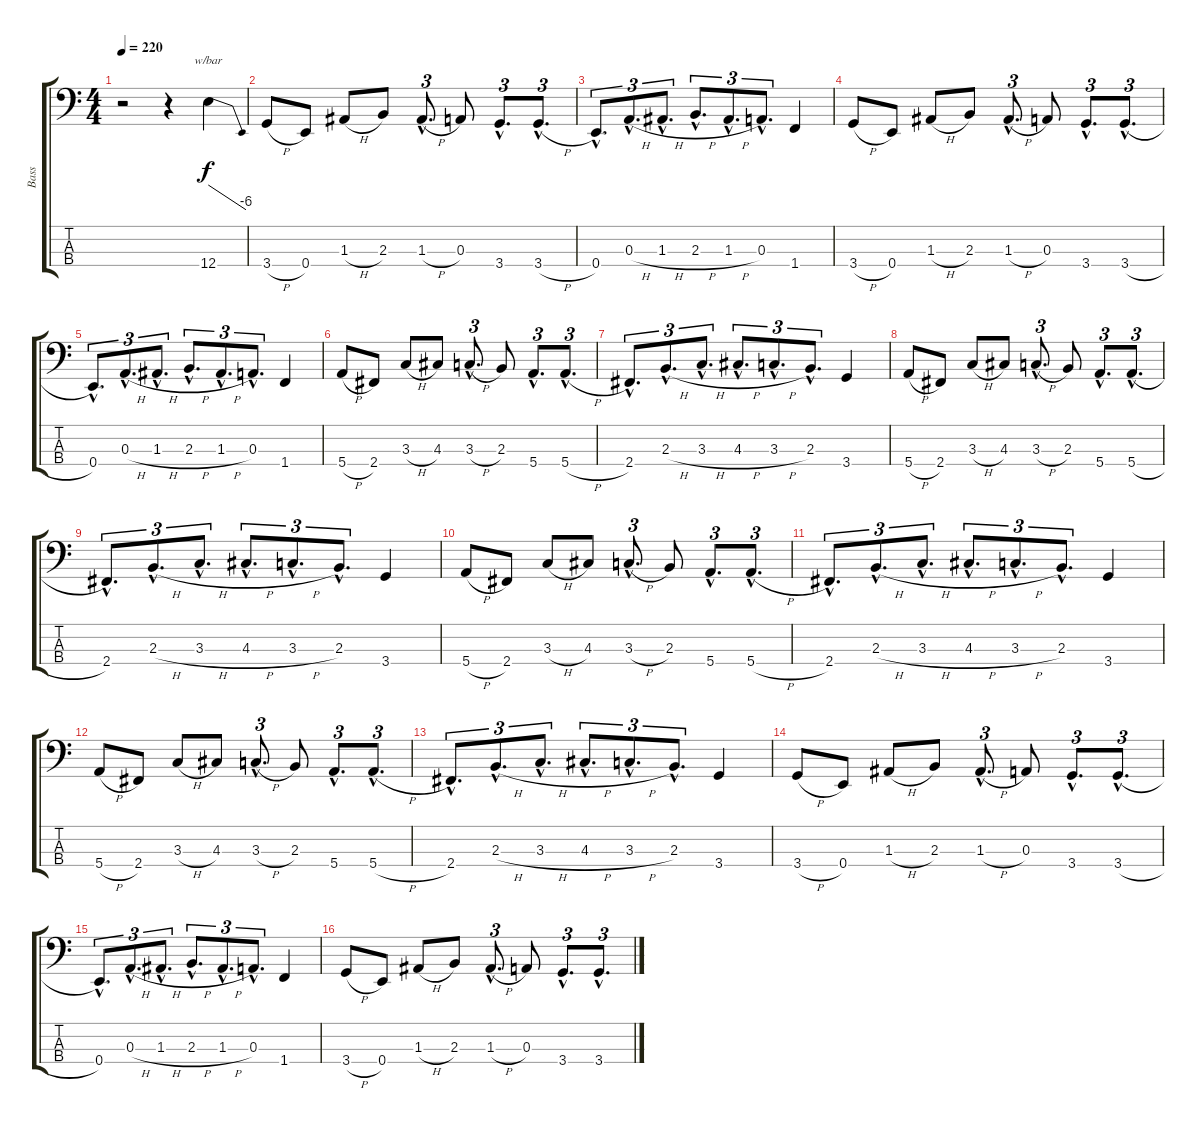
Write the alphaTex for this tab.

\track ("Bass" "Bass") {instrument electricbassfinger}
\staff {score tabs}
\tuning (G2 D2 A1 E1) {hide}
\ts (4 4)
\tempo 220
\clef f4
\ks c
r.2{dy f} r.4 12.4.4{tbe (dive default 0 0 60 -24)} |
3.4{h}.8 0.4.8 1.3{h}.8 2.3.8 1.3{h hac}.8{d tu (3 2)} 0.3.8 3.4{hac}.8{d tu (3 2)} 3.4{h hac}.8{d tu (3 2)} |
0.4{hac}.8{d tu (3 2)} 0.3{h hac}.8{d tu (3 2)} 1.3{h hac}.8{d tu (3 2)} 2.3{h hac}.8{d tu (3 2)} 1.3{h hac}.8{d tu (3 2)} 0.3{hac}.8{d tu (3 2)} 1.4.4 |
3.4{h}.8 0.4.8 1.3{h}.8 2.3.8 1.3{h hac}.8{d tu (3 2)} 0.3.8 3.4{hac}.8{d tu (3 2)} 3.4{h hac}.8{d tu (3 2)} |
0.4{hac}.8{d tu (3 2)} 0.3{h hac}.8{d tu (3 2)} 1.3{h hac}.8{d tu (3 2)} 2.3{h hac}.8{d tu (3 2)} 1.3{h hac}.8{d tu (3 2)} 0.3{hac}.8{d tu (3 2)} 1.4.4 |
5.4{h}.8 2.4.8 3.3{h}.8 4.3.8 3.3{h hac}.8{d tu (3 2)} 2.3.8 5.4{hac}.8{d tu (3 2)} 5.4{h hac}.8{d tu (3 2)} |
2.4{hac}.8{d tu (3 2)} 2.3{h hac}.8{d tu (3 2)} 3.3{h hac}.8{d tu (3 2)} 4.3{h hac}.8{d tu (3 2)} 3.3{h hac}.8{d tu (3 2)} 2.3{hac}.8{d tu (3 2)} 3.4.4 |
5.4{h}.8 2.4.8 3.3{h}.8 4.3.8 3.3{h hac}.8{d tu (3 2)} 2.3.8 5.4{hac}.8{d tu (3 2)} 5.4{h hac}.8{d tu (3 2)} |
2.4{hac}.8{d tu (3 2)} 2.3{h hac}.8{d tu (3 2)} 3.3{h hac}.8{d tu (3 2)} 4.3{h hac}.8{d tu (3 2)} 3.3{h hac}.8{d tu (3 2)} 2.3{hac}.8{d tu (3 2)} 3.4.4 |
5.4{h}.8 2.4.8 3.3{h}.8 4.3.8 3.3{h hac}.8{d tu (3 2)} 2.3.8 5.4{hac}.8{d tu (3 2)} 5.4{h hac}.8{d tu (3 2)} |
2.4{hac}.8{d tu (3 2)} 2.3{h hac}.8{d tu (3 2)} 3.3{h hac}.8{d tu (3 2)} 4.3{h hac}.8{d tu (3 2)} 3.3{h hac}.8{d tu (3 2)} 2.3{hac}.8{d tu (3 2)} 3.4.4 |
5.4{h}.8 2.4.8 3.3{h}.8 4.3.8 3.3{h hac}.8{d tu (3 2)} 2.3.8 5.4{hac}.8{d tu (3 2)} 5.4{h hac}.8{d tu (3 2)} |
2.4{hac}.8{d tu (3 2)} 2.3{h hac}.8{d tu (3 2)} 3.3{h hac}.8{d tu (3 2)} 4.3{h hac}.8{d tu (3 2)} 3.3{h hac}.8{d tu (3 2)} 2.3{hac}.8{d tu (3 2)} 3.4.4 |
3.4{h}.8 0.4.8 1.3{h}.8 2.3.8 1.3{h hac}.8{d tu (3 2)} 0.3.8 3.4{hac}.8{d tu (3 2)} 3.4{h hac}.8{d tu (3 2)} |
0.4{hac}.8{d tu (3 2)} 0.3{h hac}.8{d tu (3 2)} 1.3{h hac}.8{d tu (3 2)} 2.3{h hac}.8{d tu (3 2)} 1.3{h hac}.8{d tu (3 2)} 0.3{hac}.8{d tu (3 2)} 1.4.4 |
3.4{h}.8 0.4.8 1.3{h}.8 2.3.8 1.3{h hac}.8{d tu (3 2)} 0.3.8 3.4{hac}.8{d tu (3 2)} 3.4{h hac}.8{d tu (3 2)}
